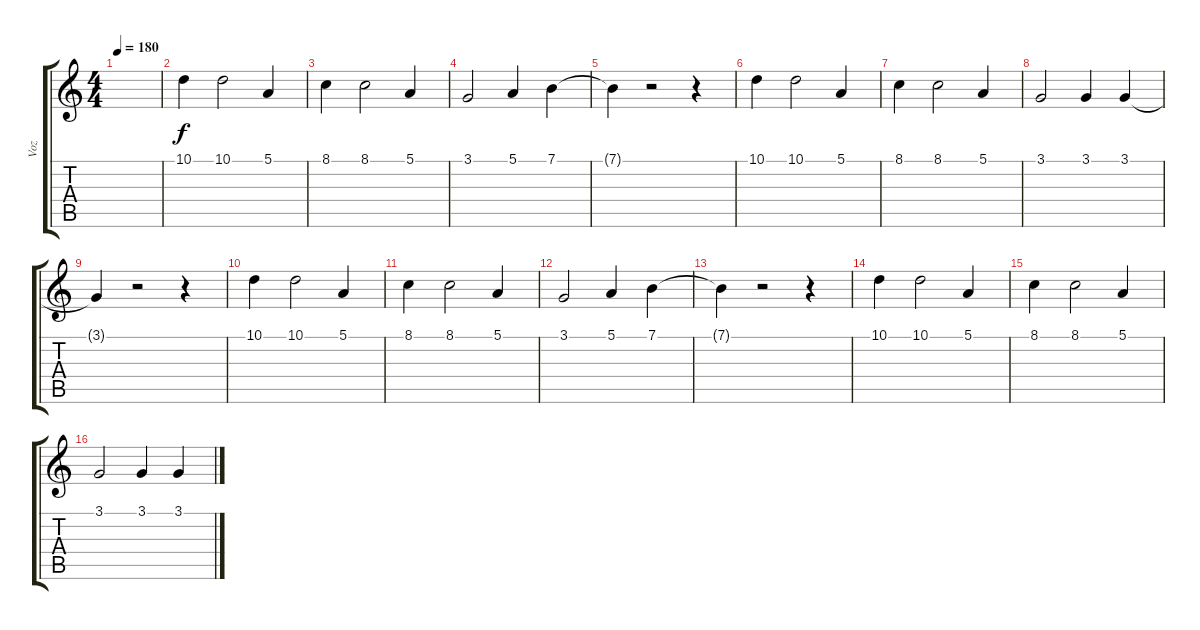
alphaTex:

\track ("Voz" "Voz") {instrument synthvoice}
\staff {score tabs}
\tuning (E4 B3 G3 D3 A2 E2) {hide}
\ts (4 4)
\tempo 180
\clef g2
\ks c
|
10.1.4 10.1.2 5.1.4 |
8.1.4 8.1.2 5.1.4 |
3.1.2 5.1.4 7.1.4 |
7.1{t}.4 r.2 r.4 |
10.1.4 10.1.2 5.1.4 |
8.1.4 8.1.2 5.1.4 |
3.1.2 3.1.4 3.1.4 |
3.1{t}.4 r.2 r.4 |
10.1.4 10.1.2 5.1.4 |
8.1.4 8.1.2 5.1.4 |
3.1.2 5.1.4 7.1.4 |
7.1{t}.4 r.2 r.4 |
10.1.4 10.1.2 5.1.4 |
8.1.4 8.1.2 5.1.4 |
3.1.2 3.1.4 3.1.4
